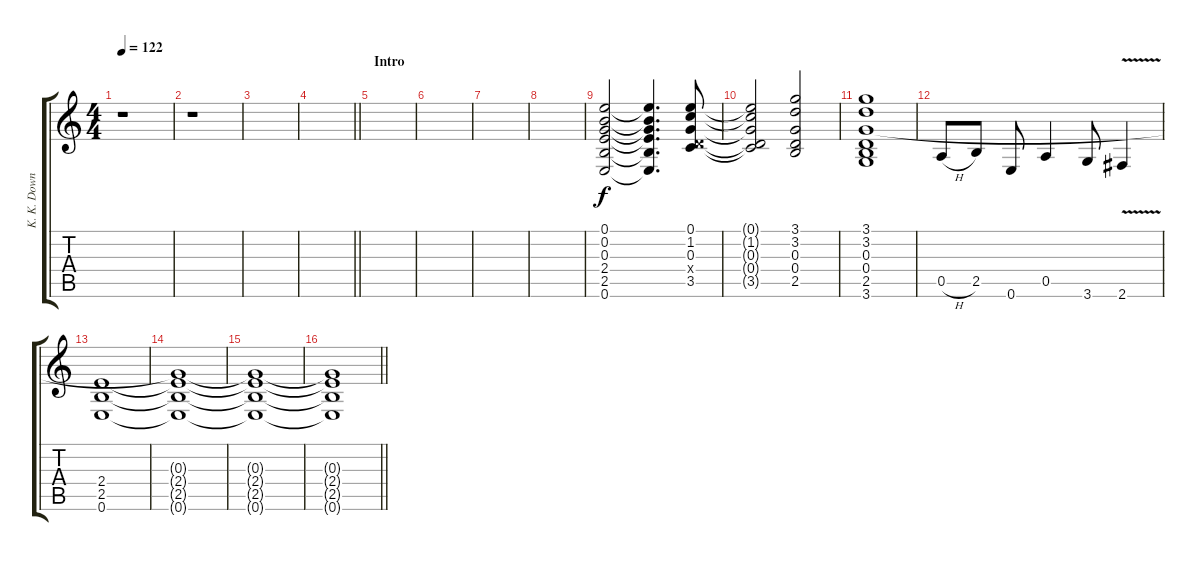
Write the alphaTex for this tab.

\track ("K. K. Downing" "K. K. Down") {instrument overdrivenguitar}
\staff {score tabs}
\tuning (E4 B3 G3 D3 A2 E2) {hide}
\ts (4 4)
\section ("" "")
\tempo 122
\clef g2
\ks c
r.1{dy f instrument overdrivenguitar} |
r.1 |
|
\barLineRight lightlight
|
\section ("" "Intro")
|
|
|
|
(0.1 0.2 0.3 2.4 2.5 0.6).2 (0.1{t} 0.2{t} 0.3{t} 2.4{t} 2.5{t} 0.6{t}).4{d} (0.1 1.2 0.3 0.4{x} 3.5).8 |
(0.1{t} 1.2{t} 0.3{t} 0.4{t} 3.5{t}).2 (3.1 3.2 0.3 0.4 2.5).2 |
(3.1 3.2 0.3 0.4 2.5 3.6).1 |
0.5{h}.8 2.5.8 0.6.8 0.5.4 3.6.8 2.6{v}.4 |
(2.4 2.5 0.6).1 |
(0.3{t} 2.4{t} 2.5{t} 0.6{t}).1 |
(0.3{t} 2.4{t} 2.5{t} 0.6{t}).1 |
\barLineRight lightlight
(0.3{t} 2.4{t} 2.5{t} 0.6{t}).1
